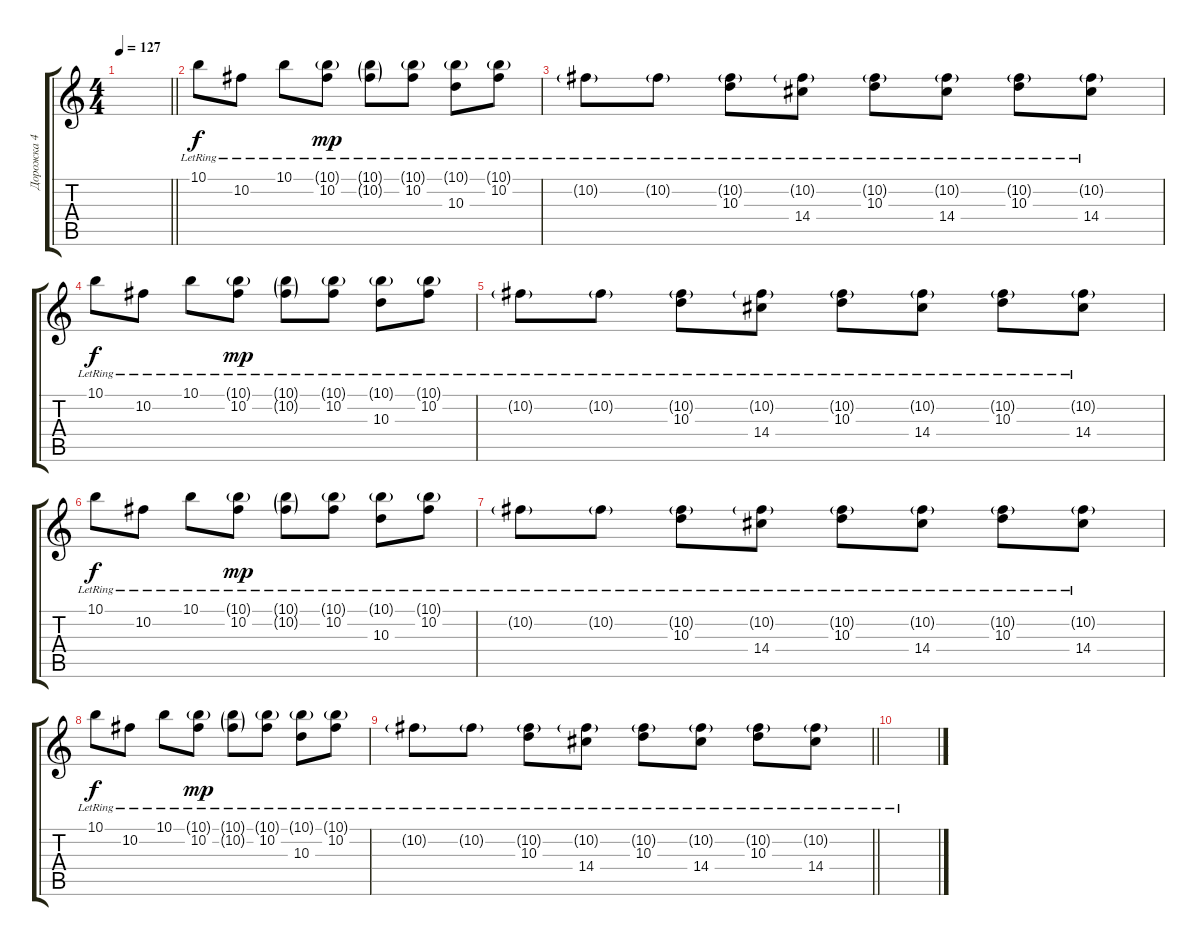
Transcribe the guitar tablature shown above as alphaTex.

\track ("Дорожка 4" "Дорожка 4") {instrument acousticguitarsteel}
\staff {score tabs}
\tuning (Db4 Ab3 E3 B2 Gb2 B1) {hide}
\ts (4 4)
\tempo 127
\clef g2
\barLineRight lightlight
\ks c
|
\section ("" "")
10.1{lr}.8{dy f} 10.2{lr}.8 10.1{lr}.8 (10.1{g lr} 10.2{lr}).8{dy mp} (10.1{g lr} 10.2{g lr}).8 (10.1{g lr} 10.2{lr}).8 (10.1{g lr} 10.3{lr}).8 (10.1{g lr} 10.2{lr}).8 |
10.2{g lr}.8 10.2{g lr}.8 (10.2{g lr} 10.3{lr}).8 (10.2{g lr} 14.4{lr}).8 (10.2{g lr} 10.3{lr}).8 (10.2{g lr} 14.4{lr}).8 (10.2{g lr} 10.3{lr}).8 (10.2{g lr} 14.4{lr}).8 |
10.1{lr}.8{dy f} 10.2{lr}.8 10.1{lr}.8 (10.1{g lr} 10.2{lr}).8{dy mp} (10.1{g lr} 10.2{g lr}).8 (10.1{g lr} 10.2{lr}).8 (10.1{g lr} 10.3{lr}).8 (10.1{g lr} 10.2{lr}).8 |
10.2{g lr}.8 10.2{g lr}.8 (10.2{g lr} 10.3{lr}).8 (10.2{g lr} 14.4{lr}).8 (10.2{g lr} 10.3{lr}).8 (10.2{g lr} 14.4{lr}).8 (10.2{g lr} 10.3{lr}).8 (10.2{g lr} 14.4{lr}).8 |
10.1{lr}.8{dy f} 10.2{lr}.8 10.1{lr}.8 (10.1{g lr} 10.2{lr}).8{dy mp} (10.1{g lr} 10.2{g lr}).8 (10.1{g lr} 10.2{lr}).8 (10.1{g lr} 10.3{lr}).8 (10.1{g lr} 10.2{lr}).8 |
10.2{g lr}.8 10.2{g lr}.8 (10.2{g lr} 10.3{lr}).8 (10.2{g lr} 14.4{lr}).8 (10.2{g lr} 10.3{lr}).8 (10.2{g lr} 14.4{lr}).8 (10.2{g lr} 10.3{lr}).8 (10.2{g lr} 14.4{lr}).8 |
10.1{lr}.8{dy f} 10.2{lr}.8 10.1{lr}.8 (10.1{g lr} 10.2{lr}).8{dy mp} (10.1{g lr} 10.2{g lr}).8 (10.1{g lr} 10.2{lr}).8 (10.1{g lr} 10.3{lr}).8 (10.1{g lr} 10.2{lr}).8 |
\barLineRight lightlight
10.2{g lr}.8 10.2{g lr}.8 (10.2{g lr} 10.3{lr}).8 (10.2{g lr} 14.4{lr}).8 (10.2{g lr} 10.3{lr}).8 (10.2{g lr} 14.4{lr}).8 (10.2{g lr} 10.3{lr}).8 (10.2{g lr} 14.4{lr}).8 |
\section ("" "")
